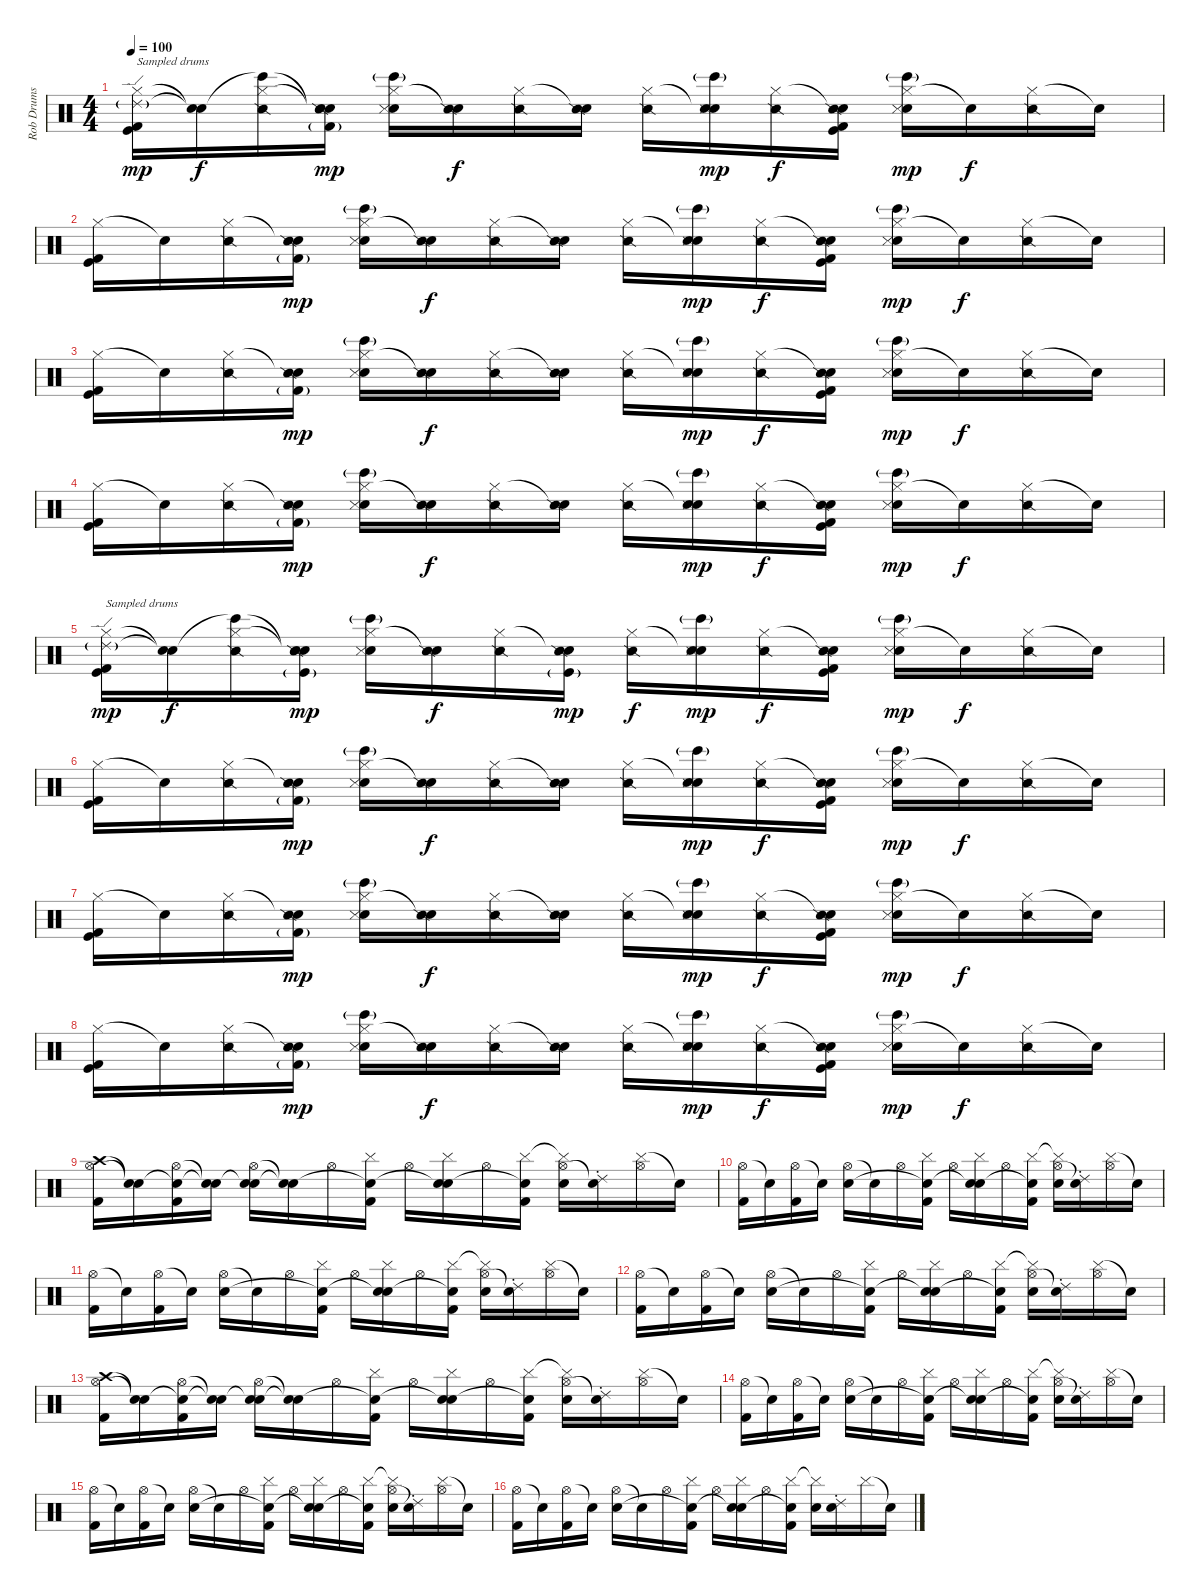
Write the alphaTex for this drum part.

\track ("Rob Drums" "Rob Drums") {instrument percussion}
\staff {score}
\articulation defaults
\ts (4 4)
\tempo 100
\clef neutral
\ks c
("Ride (edge) 2"{g} "Hi-Hat (closed)" "Kick (hit) 2" "Kick (hit)").16{txt "Sampled drums" dy mp volume 10} ("Snare (hit)"{t} "Snare (hit)"{t}).16{dy f} ("Bongo High (hit)"{t} "Hi-Hat (closed)" "Snare (side stick) 2").16 ("Snare (hit)"{t} "Snare (hit)"{t} "Snare (side stick) 2" "Kick (hit) 2"{g}).16{dy mp} ("Hi-Hat (closed)" "Bongo High (hit)"{g} "Electric Snare (hit)" "Snare (side stick) 3").16 ("Snare (hit)"{t} "Snare (side stick) 2").16{dy f} ("Hi-Hat (closed)" "Snare (side stick) 2").16 ("Snare (hit)"{t} "Snare (side stick) 2").16 ("Hi-Hat (closed)" "Snare (side stick) 2").16 ("Snare (hit)"{t} "Bongo High (hit)"{g} "Electric Snare (hit)" "Snare (side stick) 3").16{dy mp} ("Hi-Hat (closed)" "Snare (side stick) 2").16{dy f} ("Snare (hit)"{t} "Snare (side stick) 2" "Kick (hit) 2" "Kick (hit)").16 ("Hi-Hat (closed)" "Bongo High (hit)"{g} "Electric Snare (hit)" "Snare (side stick) 3").16{dy mp} "Snare (hit)"{t}.16{dy f} ("Hi-Hat (closed)" "Snare (side stick) 2").16 "Snare (hit)"{t}.16 |
("Hi-Hat (closed)" "Kick (hit) 2" "Kick (hit)").16{volume 10} "Snare (hit)"{t}.16 ("Hi-Hat (closed)" "Snare (side stick) 2").16 ("Snare (hit)"{t} "Snare (side stick) 2" "Kick (hit) 2"{g}).16{dy mp} ("Hi-Hat (closed)" "Bongo High (hit)"{g} "Electric Snare (hit)" "Snare (side stick) 3").16 ("Snare (hit)"{t} "Snare (side stick) 2").16{dy f} ("Hi-Hat (closed)" "Snare (side stick) 2").16 ("Snare (hit)"{t} "Snare (side stick) 2").16 ("Hi-Hat (closed)" "Snare (side stick) 2").16 ("Snare (hit)"{t} "Bongo High (hit)"{g} "Electric Snare (hit)" "Snare (side stick) 3").16{dy mp} ("Hi-Hat (closed)" "Snare (side stick) 2").16{dy f} ("Snare (hit)"{t} "Snare (side stick) 2" "Kick (hit) 2" "Kick (hit)").16 ("Hi-Hat (closed)" "Bongo High (hit)"{g} "Electric Snare (hit)" "Snare (side stick) 3").16{dy mp} "Snare (hit)"{t}.16{dy f} ("Hi-Hat (closed)" "Snare (side stick) 2").16 "Snare (hit)"{t}.16 |
("Hi-Hat (closed)" "Kick (hit) 2" "Kick (hit)").16{volume 10} "Snare (hit)"{t}.16 ("Hi-Hat (closed)" "Snare (side stick) 2").16 ("Snare (hit)"{t} "Snare (side stick) 2" "Kick (hit) 2"{g}).16{dy mp} ("Hi-Hat (closed)" "Bongo High (hit)"{g} "Electric Snare (hit)" "Snare (side stick) 3").16 ("Snare (hit)"{t} "Snare (side stick) 2").16{dy f} ("Hi-Hat (closed)" "Snare (side stick) 2").16 ("Snare (hit)"{t} "Snare (side stick) 2").16 ("Hi-Hat (closed)" "Snare (side stick) 2").16 ("Snare (hit)"{t} "Bongo High (hit)"{g} "Electric Snare (hit)" "Snare (side stick) 3").16{dy mp} ("Hi-Hat (closed)" "Snare (side stick) 2").16{dy f} ("Snare (hit)"{t} "Snare (side stick) 2" "Kick (hit) 2" "Kick (hit)").16 ("Hi-Hat (closed)" "Bongo High (hit)"{g} "Electric Snare (hit)" "Snare (side stick) 3").16{dy mp} "Snare (hit)"{t}.16{dy f} ("Hi-Hat (closed)" "Snare (side stick) 2").16 "Snare (hit)"{t}.16 |
("Hi-Hat (closed)" "Kick (hit) 2" "Kick (hit)").16{volume 10} "Snare (hit)"{t}.16 ("Hi-Hat (closed)" "Snare (side stick) 2").16 ("Snare (hit)"{t} "Snare (side stick) 2" "Kick (hit) 2"{g}).16{dy mp} ("Hi-Hat (closed)" "Bongo High (hit)"{g} "Electric Snare (hit)" "Snare (side stick) 3").16 ("Snare (hit)"{t} "Snare (side stick) 2").16{dy f} ("Hi-Hat (closed)" "Snare (side stick) 2").16 ("Snare (hit)"{t} "Snare (side stick) 2").16 ("Hi-Hat (closed)" "Snare (side stick) 2").16 ("Snare (hit)"{t} "Bongo High (hit)"{g} "Electric Snare (hit)" "Snare (side stick) 3").16{dy mp} ("Hi-Hat (closed)" "Snare (side stick) 2").16{dy f} ("Snare (hit)"{t} "Snare (side stick) 2" "Kick (hit) 2" "Kick (hit)").16 ("Hi-Hat (closed)" "Bongo High (hit)"{g} "Electric Snare (hit)" "Snare (side stick) 3").16{dy mp} "Snare (hit)"{t}.16{dy f} ("Hi-Hat (closed)" "Snare (side stick) 2").16 "Snare (hit)"{t}.16 |
("Ride (edge) 2"{g} "Hi-Hat (closed)" "Kick (hit) 2" "Kick (hit)").16{txt "Sampled drums" dy mp volume 10} ("Snare (hit)"{t} "Snare (hit)"{t}).16{dy f} ("Bongo High (hit)"{t} "Hi-Hat (closed)" "Snare (side stick) 2").16 ("Snare (hit)"{t} "Snare (hit)"{t} "Snare (side stick) 2" "Kick (hit)"{g}).16{dy mp} ("Hi-Hat (closed)" "Bongo High (hit)"{g} "Electric Snare (hit)" "Snare (side stick) 3").16 ("Snare (hit)"{t} "Snare (side stick) 2").16{dy f} ("Hi-Hat (closed)" "Snare (side stick) 2").16 ("Snare (hit)"{t} "Snare (side stick) 2" "Kick (hit)"{g}).16{dy mp} ("Hi-Hat (closed)" "Snare (side stick) 2").16{dy f} ("Snare (hit)"{t} "Bongo High (hit)"{g} "Electric Snare (hit)" "Snare (side stick) 3").16{dy mp} ("Hi-Hat (closed)" "Snare (side stick) 2").16{dy f} ("Snare (hit)"{t} "Snare (side stick) 2" "Kick (hit) 2" "Kick (hit)").16 ("Hi-Hat (closed)" "Bongo High (hit)"{g} "Electric Snare (hit)" "Snare (side stick) 3").16{dy mp} "Snare (hit)"{t}.16{dy f} ("Hi-Hat (closed)" "Snare (side stick) 2").16 "Snare (hit)"{t}.16 |
("Hi-Hat (closed)" "Kick (hit) 2" "Kick (hit)").16{volume 10} "Snare (hit)"{t}.16 ("Hi-Hat (closed)" "Snare (side stick) 2").16 ("Snare (hit)"{t} "Snare (side stick) 2" "Kick (hit) 2"{g}).16{dy mp} ("Hi-Hat (closed)" "Bongo High (hit)"{g} "Electric Snare (hit)" "Snare (side stick) 3").16 ("Snare (hit)"{t} "Snare (side stick) 2").16{dy f} ("Hi-Hat (closed)" "Snare (side stick) 2").16 ("Snare (hit)"{t} "Snare (side stick) 2").16 ("Hi-Hat (closed)" "Snare (side stick) 2").16 ("Snare (hit)"{t} "Bongo High (hit)"{g} "Electric Snare (hit)" "Snare (side stick) 3").16{dy mp} ("Hi-Hat (closed)" "Snare (side stick) 2").16{dy f} ("Snare (hit)"{t} "Snare (side stick) 2" "Kick (hit) 2" "Kick (hit)").16 ("Hi-Hat (closed)" "Bongo High (hit)"{g} "Electric Snare (hit)" "Snare (side stick) 3").16{dy mp} "Snare (hit)"{t}.16{dy f} ("Hi-Hat (closed)" "Snare (side stick) 2").16 "Snare (hit)"{t}.16 |
("Hi-Hat (closed)" "Kick (hit) 2" "Kick (hit)").16{volume 10} "Snare (hit)"{t}.16 ("Hi-Hat (closed)" "Snare (side stick) 2").16 ("Snare (hit)"{t} "Snare (side stick) 2" "Kick (hit) 2"{g}).16{dy mp} ("Hi-Hat (closed)" "Bongo High (hit)"{g} "Electric Snare (hit)" "Snare (side stick) 3").16 ("Snare (hit)"{t} "Snare (side stick) 2").16{dy f} ("Hi-Hat (closed)" "Snare (side stick) 2").16 ("Snare (hit)"{t} "Snare (side stick) 2").16 ("Hi-Hat (closed)" "Snare (side stick) 2").16 ("Snare (hit)"{t} "Bongo High (hit)"{g} "Electric Snare (hit)" "Snare (side stick) 3").16{dy mp} ("Hi-Hat (closed)" "Snare (side stick) 2").16{dy f} ("Snare (hit)"{t} "Snare (side stick) 2" "Kick (hit) 2" "Kick (hit)").16 ("Hi-Hat (closed)" "Bongo High (hit)"{g} "Electric Snare (hit)" "Snare (side stick) 3").16{dy mp} "Snare (hit)"{t}.16{dy f} ("Hi-Hat (closed)" "Snare (side stick) 2").16 "Snare (hit)"{t}.16 |
("Hi-Hat (closed)" "Kick (hit) 2" "Kick (hit)").16{volume 10} "Snare (hit)"{t}.16 ("Hi-Hat (closed)" "Snare (side stick) 2").16 ("Snare (hit)"{t} "Snare (side stick) 2" "Kick (hit) 2"{g}).16{dy mp} ("Hi-Hat (closed)" "Bongo High (hit)"{g} "Electric Snare (hit)" "Snare (side stick) 3").16 ("Snare (hit)"{t} "Snare (side stick) 2").16{dy f} ("Hi-Hat (closed)" "Snare (side stick) 2").16 ("Snare (hit)"{t} "Snare (side stick) 2").16 ("Hi-Hat (closed)" "Snare (side stick) 2").16 ("Snare (hit)"{t} "Bongo High (hit)"{g} "Electric Snare (hit)" "Snare (side stick) 3").16{dy mp} ("Hi-Hat (closed)" "Snare (side stick) 2").16{dy f} ("Snare (hit)"{t} "Snare (side stick) 2" "Kick (hit) 2" "Kick (hit)").16 ("Hi-Hat (closed)" "Bongo High (hit)"{g} "Electric Snare (hit)" "Snare (side stick) 3").16{dy mp} "Snare (hit)"{t}.16{dy f} ("Hi-Hat (closed)" "Snare (side stick) 2").16 "Snare (hit)"{t}.16 |
("Crash high (hit)" "Hi-Hat (open)" "Kick (hit) 2").16{volume 14} ("Snare (hit)"{t} "Snare (hit)"{t}).16 ("Snare (hit)"{t} "Hi-Hat (open)" "Kick (hit) 2").16 ("Snare (hit)"{t} "Snare (hit)"{t}).16 ("Snare (hit)"{t} "Hi-Hat (open)" "Electric Snare (hit)").16 ("Snare (hit)"{t} "Snare (hit)"{t}).16 "Hi-Hat (open)".16 ("Cymbal (hit)" "Snare (hit)"{t} "Kick (hit) 2").16 "Hi-Hat (open)".16 ("Cymbal (hit)" "Snare (hit)"{t} "Electric Snare (hit)").16 "Hi-Hat (open)".16 ("Cymbal (hit)" "Snare (hit)"{t} "Kick (hit) 2").16 ("Cymbal (hit)"{t} "Hi-Hat (open)" "Electric Snare (hit)").16 ("Ride (choke) 2" "Snare (hit)"{t}).16 ("Cymbal (hit)" "Hi-Hat (open)").16 "Snare (hit)"{t}.16 |
("Hi-Hat (open)" "Kick (hit) 2").16 "Snare (hit)"{t}.16 ("Hi-Hat (open)" "Kick (hit) 2").16 "Snare (hit)"{t}.16 ("Hi-Hat (open)" "Electric Snare (hit)").16 "Snare (hit)"{t}.16 "Hi-Hat (open)".16 ("Cymbal (hit)" "Snare (hit)"{t} "Kick (hit) 2").16 "Hi-Hat (open)".16 ("Cymbal (hit)" "Snare (hit)"{t} "Electric Snare (hit)").16 "Hi-Hat (open)".16 ("Cymbal (hit)" "Snare (hit)"{t} "Kick (hit) 2").16 ("Cymbal (hit)"{t} "Hi-Hat (open)" "Electric Snare (hit)").16 ("Ride (choke) 2" "Snare (hit)"{t}).16 ("Cymbal (hit)" "Hi-Hat (open)").16 "Snare (hit)"{t}.16 |
("Hi-Hat (open)" "Kick (hit) 2").16{volume 14} "Snare (hit)"{t}.16 ("Hi-Hat (open)" "Kick (hit) 2").16 "Snare (hit)"{t}.16 ("Hi-Hat (open)" "Electric Snare (hit)").16 "Snare (hit)"{t}.16 "Hi-Hat (open)".16 ("Cymbal (hit)" "Snare (hit)"{t} "Kick (hit) 2").16 "Hi-Hat (open)".16 ("Cymbal (hit)" "Snare (hit)"{t} "Electric Snare (hit)").16 "Hi-Hat (open)".16 ("Cymbal (hit)" "Snare (hit)"{t} "Kick (hit) 2").16 ("Cymbal (hit)"{t} "Hi-Hat (open)" "Electric Snare (hit)").16 ("Ride (choke) 2" "Snare (hit)"{t}).16 ("Cymbal (hit)" "Hi-Hat (open)").16 "Snare (hit)"{t}.16 |
("Hi-Hat (open)" "Kick (hit) 2").16 "Snare (hit)"{t}.16 ("Hi-Hat (open)" "Kick (hit) 2").16 "Snare (hit)"{t}.16 ("Hi-Hat (open)" "Electric Snare (hit)").16 "Snare (hit)"{t}.16 "Hi-Hat (open)".16 ("Cymbal (hit)" "Snare (hit)"{t} "Kick (hit) 2").16 "Hi-Hat (open)".16 ("Cymbal (hit)" "Snare (hit)"{t} "Electric Snare (hit)").16 "Hi-Hat (open)".16 ("Cymbal (hit)" "Snare (hit)"{t} "Kick (hit) 2").16 ("Cymbal (hit)"{t} "Hi-Hat (open)" "Electric Snare (hit)").16 ("Ride (choke) 2" "Snare (hit)"{t}).16 ("Cymbal (hit)" "Hi-Hat (open)").16 "Snare (hit)"{t}.16 |
("Crash high (hit)" "Hi-Hat (open)" "Kick (hit) 2").16{volume 14} ("Snare (hit)"{t} "Snare (hit)"{t}).16 ("Snare (hit)"{t} "Hi-Hat (open)" "Kick (hit) 2").16 ("Snare (hit)"{t} "Snare (hit)"{t}).16 ("Snare (hit)"{t} "Hi-Hat (open)" "Electric Snare (hit)").16 ("Snare (hit)"{t} "Snare (hit)"{t}).16 "Hi-Hat (open)".16 ("Cymbal (hit)" "Snare (hit)"{t} "Kick (hit) 2").16 "Hi-Hat (open)".16 ("Cymbal (hit)" "Snare (hit)"{t} "Electric Snare (hit)").16 "Hi-Hat (open)".16 ("Cymbal (hit)" "Snare (hit)"{t} "Kick (hit) 2").16 ("Cymbal (hit)"{t} "Hi-Hat (open)" "Electric Snare (hit)").16 ("Ride (choke) 2" "Snare (hit)"{t}).16 ("Cymbal (hit)" "Hi-Hat (open)").16 "Snare (hit)"{t}.16 |
("Hi-Hat (open)" "Kick (hit) 2").16 "Snare (hit)"{t}.16 ("Hi-Hat (open)" "Kick (hit) 2").16 "Snare (hit)"{t}.16 ("Hi-Hat (open)" "Electric Snare (hit)").16 "Snare (hit)"{t}.16 "Hi-Hat (open)".16 ("Cymbal (hit)" "Snare (hit)"{t} "Kick (hit) 2").16 "Hi-Hat (open)".16 ("Cymbal (hit)" "Snare (hit)"{t} "Electric Snare (hit)").16 "Hi-Hat (open)".16 ("Cymbal (hit)" "Snare (hit)"{t} "Kick (hit) 2").16 ("Cymbal (hit)"{t} "Hi-Hat (open)" "Electric Snare (hit)").16 ("Ride (choke) 2" "Snare (hit)"{t}).16 ("Cymbal (hit)" "Hi-Hat (open)").16 "Snare (hit)"{t}.16 |
("Hi-Hat (open)" "Kick (hit) 2").16{volume 14} "Snare (hit)"{t}.16 ("Hi-Hat (open)" "Kick (hit) 2").16 "Snare (hit)"{t}.16 ("Hi-Hat (open)" "Electric Snare (hit)").16 "Snare (hit)"{t}.16 "Hi-Hat (open)".16 ("Cymbal (hit)" "Snare (hit)"{t} "Kick (hit) 2").16 "Hi-Hat (open)".16 ("Cymbal (hit)" "Snare (hit)"{t} "Electric Snare (hit)").16 "Hi-Hat (open)".16 ("Cymbal (hit)" "Snare (hit)"{t} "Kick (hit) 2").16 ("Cymbal (hit)"{t} "Hi-Hat (open)" "Electric Snare (hit)").16 ("Ride (choke) 2" "Snare (hit)"{t}).16 ("Cymbal (hit)" "Hi-Hat (open)").16 "Snare (hit)"{t}.16 |
("Hi-Hat (open)" "Kick (hit) 2").16{volume 14} "Snare (hit)"{t}.16 ("Hi-Hat (open)" "Kick (hit) 2").16 "Snare (hit)"{t}.16 ("Hi-Hat (open)" "Electric Snare (hit)").16 "Snare (hit)"{t}.16 "Hi-Hat (open)".16 ("Cymbal (hit)" "Snare (hit)"{t} "Kick (hit) 2").16 "Hi-Hat (open)".16 ("Cymbal (hit)" "Snare (hit)"{t} "Electric Snare (hit)").16 "Hi-Hat (open)".16 ("Cymbal (hit)" "Snare (hit)"{t} "Kick (hit) 2").16 ("Cymbal (hit)"{t} "Electric Snare (hit)").16 ("Ride (choke) 2" "Electric Snare (hit)").16 "Cymbal (hit)".16 "Snare (hit)"{t}.16
